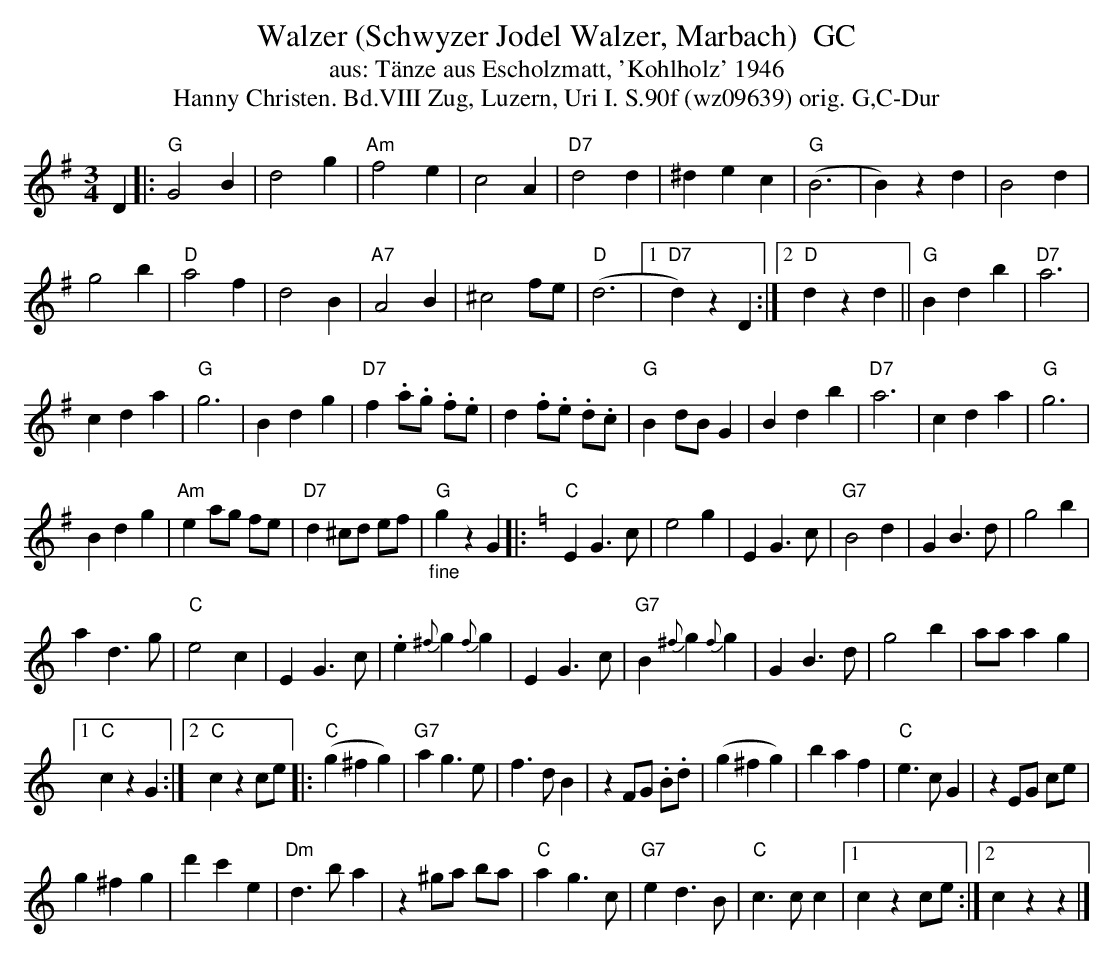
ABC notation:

X:1
T: Walzer (Schwyzer Jodel Walzer, Marbach)  GC
T: aus: T\"anze aus Escholzmatt, 'Kohlholz' 1946
T:Hanny Christen. Bd.VIII Zug, Luzern, Uri I. S.90f (wz09639) orig. G,C-Dur
M:3/4
L:1/4
K:G
D |: "G"G2B | d2g | "Am"f2e | c2A | "D7"d2d | ^dec | ("G"B3 | B) zd | B2d |
g2b | "D"a2f | d2B | "A7"A2B | ^c2 f/e/ | "D"(d3 |1 "D7"d) zD :|2 "D"dzd || "G"Bdb | "D7"a3 |
cda | "G"g3 | Bdg | "D7"f .a/.g/ .f/.e/ | d .f/.e/ .d/.c/ | "G"B d/B/ G |  Bdb | "D7"a3 | cda | "G"g3 |
Bdg | "Am"e a/g/ f/e/ | "D7"d ^c/d/ e/f/ | "_fine""G"g z G |: [K:C] "C"E G>c | e2g | EG>c | "G7"B2d | GB>d | g2b |
ad>g | "C"e2c | EG>c | .e {^f}g {f}g | EG>c | "G7"B {^f}g {f}g |  GB>d | g2b | a/a/ ag |1
"C"czG :|2 "C"czc/e/ |: "C"(g^fg) | "G7"ag>e | f>dB | z F/G/ .B/.d/ | (g^fg) | baf | "C"e>cG | zE/G/ c/e/ |
g^fg | d'c'e | "Dm"d>ba | z^g/a/ b/a/ | "C"ag>c | "G7"ed>B | "C"c>cc |1 czc/e/ :|2 czz |]
